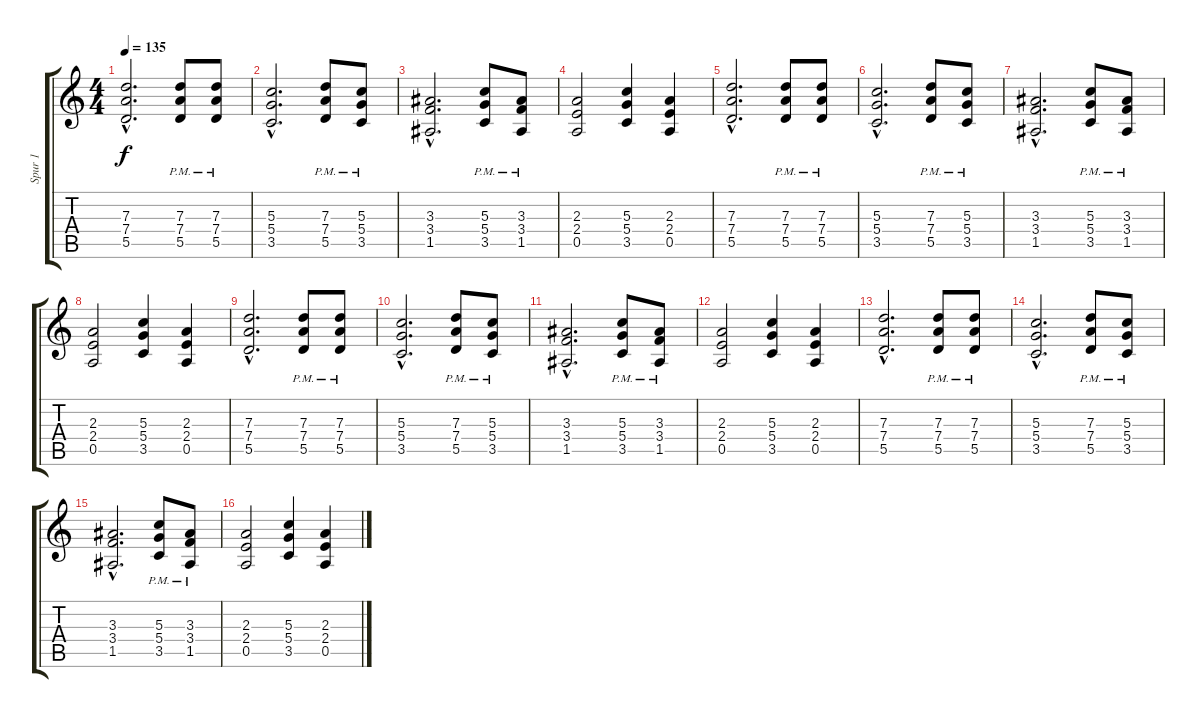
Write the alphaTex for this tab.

\track ("Spur 1" "Spur 1") {instrument distortionguitar}
\staff {score tabs}
\tuning (E4 B3 G3 D3 A2 E2) {hide}
\ts (4 4)
\tempo 135
\clef g2
\ks c
(7.3{hac} 7.4{hac} 5.5{hac}).2{d dy f} (7.3{pm} 7.4{pm} 5.5{pm}).8 (7.3{pm} 7.4{pm} 5.5{pm}).8 |
(5.3{hac} 5.4{hac} 3.5{hac}).2{d} (7.3{pm} 7.4{pm} 5.5{pm}).8 (5.3{pm} 5.4{pm} 3.5{pm}).8 |
(3.3{hac} 3.4{hac} 1.5{hac}).2{d} (5.3{pm} 5.4{pm} 3.5{pm}).8 (3.3 3.4{pm} 1.5{pm}).8 |
(2.3 2.4 0.5).2 (5.3 5.4 3.5).4 (2.3 2.4 0.5).4 |
(7.3{hac} 7.4{hac} 5.5{hac}).2{d} (7.3{pm} 7.4{pm} 5.5{pm}).8 (7.3{pm} 7.4{pm} 5.5{pm}).8 |
(5.3{hac} 5.4{hac} 3.5{hac}).2{d} (7.3{pm} 7.4{pm} 5.5{pm}).8 (5.3{pm} 5.4{pm} 3.5{pm}).8 |
(3.3{hac} 3.4{hac} 1.5{hac}).2{d} (5.3{pm} 5.4{pm} 3.5{pm}).8 (3.3 3.4{pm} 1.5{pm}).8 |
(2.3 2.4 0.5).2 (5.3 5.4 3.5).4 (2.3 2.4 0.5).4 |
(7.3{hac} 7.4{hac} 5.5{hac}).2{d} (7.3{pm} 7.4{pm} 5.5{pm}).8 (7.3{pm} 7.4{pm} 5.5{pm}).8 |
(5.3{hac} 5.4{hac} 3.5{hac}).2{d} (7.3{pm} 7.4{pm} 5.5{pm}).8 (5.3{pm} 5.4{pm} 3.5{pm}).8 |
(3.3{hac} 3.4{hac} 1.5{hac}).2{d} (5.3{pm} 5.4{pm} 3.5{pm}).8 (3.3 3.4{pm} 1.5{pm}).8 |
(2.3 2.4 0.5).2 (5.3 5.4 3.5).4 (2.3 2.4 0.5).4 |
(7.3{hac} 7.4{hac} 5.5{hac}).2{d} (7.3{pm} 7.4{pm} 5.5{pm}).8 (7.3{pm} 7.4{pm} 5.5{pm}).8 |
(5.3{hac} 5.4{hac} 3.5{hac}).2{d} (7.3{pm} 7.4{pm} 5.5{pm}).8 (5.3{pm} 5.4{pm} 3.5{pm}).8 |
(3.3{hac} 3.4{hac} 1.5{hac}).2{d} (5.3{pm} 5.4{pm} 3.5{pm}).8 (3.3 3.4{pm} 1.5{pm}).8 |
(2.3 2.4 0.5).2 (5.3 5.4 3.5).4 (2.3 2.4 0.5).4
